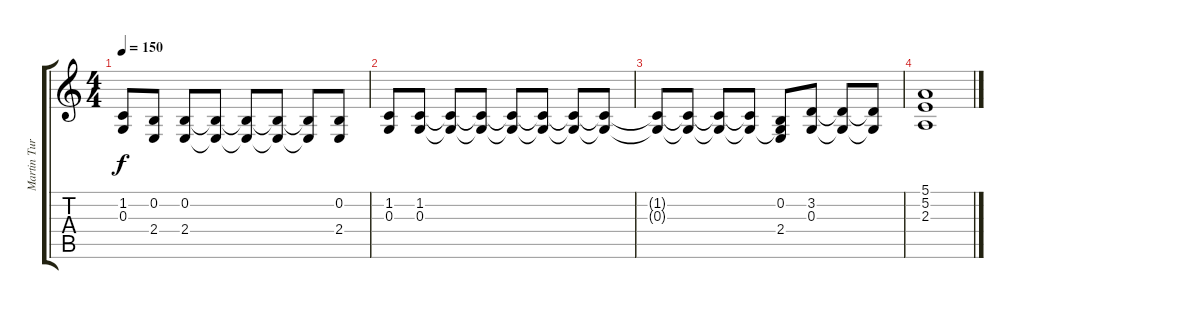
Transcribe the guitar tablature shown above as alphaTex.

\track ("Martin Turner (harmony vocals)" "Martin Tur") {instrument oboe}
\staff {score tabs}
\tuning (E4 B3 G3 D3 A2 E2) {hide}
\ts (4 4)
\tempo 150
\clef g2
\ks c
(1.2 0.3).8{dy f} (0.2 2.4).8 (0.2 2.4).8 (0.2{t} 2.4{t}).8 (0.2{t} 2.4{t}).8 (0.2{t} 2.4{t}).8 (0.2{t} 2.4{t}).8 (0.2 2.4).8 |
(1.2 0.3).8 (1.2 0.3).8 (1.2{t} 0.3{t}).8 (1.2{t} 0.3{t}).8 (1.2{t} 0.3{t}).8 (1.2{t} 0.3{t}).8 (1.2{t} 0.3{t}).8 (1.2{t} 0.3{t}).8 |
(1.2{t} 0.3{t}).8 (1.2{t} 0.3{t}).8 (1.2{t} 0.3{t}).8 (1.2{t} 0.3{t}).8 (0.2 0.3{t} 2.4).8 (3.2 0.3).8 (3.2{t} 0.3{t}).8 (3.2{t} 0.3{t}).8 |
(5.1 5.2 2.3).1
